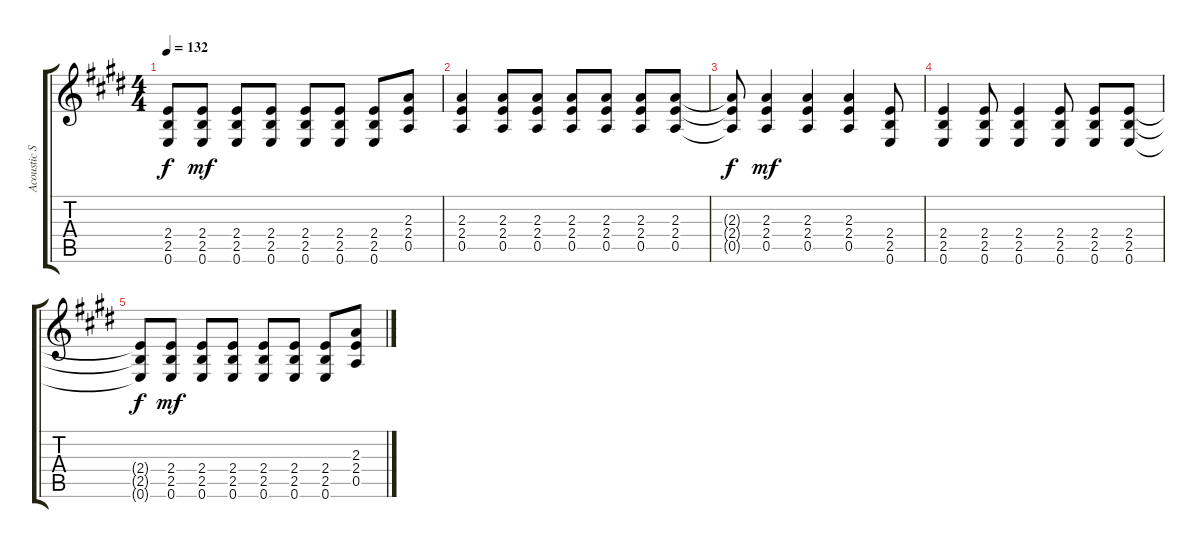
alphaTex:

\track ("Acoustic Strumming [Guitar V]" "Acoustic S") {instrument acousticguitarsteel}
\staff {score tabs}
\tuning (E4 B3 G3 D3 A2 E2) {hide}
\ts (4 4)
\tempo 132
\clef g2
\ks e
(2.4{t} 2.5{t} 0.6{t}).8{dy f} (2.4 2.5 0.6).8{dy mf} (2.4 2.5 0.6).8 (2.4 2.5 0.6).8 (2.4 2.5 0.6).8 (2.4 2.5 0.6).8 (2.4 2.5 0.6).8 (2.3 2.4 0.5).8 |
(2.3 2.4 0.5).4 (2.3 2.4 0.5).8 (2.3 2.4 0.5).8 (2.3 2.4 0.5).8 (2.3 2.4 0.5).8 (2.3 2.4 0.5).8 (2.3 2.4 0.5).8 |
(2.3{t} 2.4{t} 0.5{t}).8{dy f} (2.3 2.4 0.5).4{dy mf} (2.3 2.4 0.5).4 (2.3 2.4 0.5).4 (2.4 2.5 0.6).8 |
(2.4 2.5 0.6).4 (2.4 2.5 0.6).8 (2.4 2.5 0.6).4 (2.4 2.5 0.6).8 (2.4 2.5 0.6).8 (2.4 2.5 0.6).8 |
(2.4{t} 2.5{t} 0.6{t}).8{dy f} (2.4 2.5 0.6).8{dy mf} (2.4 2.5 0.6).8 (2.4 2.5 0.6).8 (2.4 2.5 0.6).8 (2.4 2.5 0.6).8 (2.4 2.5 0.6).8 (2.3 2.4 0.5).8
